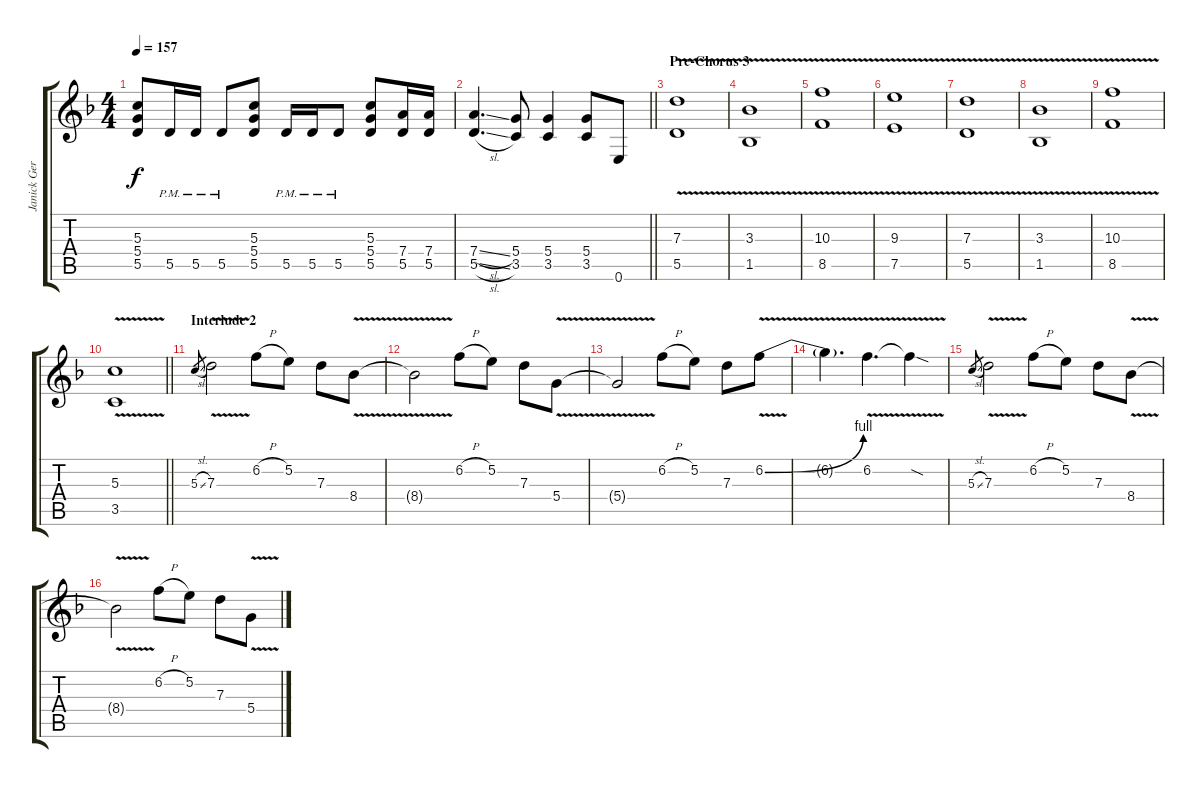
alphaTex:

\track ("Janick Gers" "Janick Ger") {instrument overdrivenguitar}
\staff {score tabs}
\tuning (E4 B3 G3 D3 A2 E2) {hide}
\ts (4 4)
\tempo 157
\clef g2
\ks f
(5.3 5.4 5.5).8{dy f} 5.5{pm}.16 5.5{pm}.16 5.5{pm}.8 (5.3 5.4 5.5).8 5.5{pm}.16 5.5{pm}.16 5.5{pm}.8 (5.3 5.4 5.5).8 (7.4 5.5).16 (7.4 5.5).16 |
\barLineRight lightlight
(7.4{sl} 5.5{sl}).4{d} (5.4 3.5).8 (5.4 3.5).4 (5.4 3.5).8 0.6.8 |
\section ("" "Pre-Chorus 3")
(7.3{v} 5.5{v}).1 |
(3.3{v} 1.5{v}).1 |
(10.3 8.5{v}).1 |
(9.3{v} 7.5{v}).1 |
(7.3{v} 5.5{v}).1 |
(3.3{v} 1.5{v}).1 |
(10.3{v} 8.5{v}).1 |
\barLineRight lightlight
(5.3{v} 3.5{v}).1 |
\section ("" "Interlude 2")
5.3{sl}.8{gr} 7.3{v}.2 6.2{h}.8 5.2.8 7.3.8 8.4{v}.8 |
8.4{t}.2 6.2{h}.8 5.2.8 7.3.8 5.4{v}.8 |
5.4{t}.2 6.2{h}.8 5.2.8 7.3.8 6.2{be (bend 0 0 60 4) v}.8 |
6.2{t}.4{d} 6.2{v}.4{d} 6.2{sod t}.4 |
5.3{sl}.8{gr} 7.3{v}.2 6.2{h}.8 5.2.8 7.3.8 8.4{v}.8 |
8.4{t}.2 6.2{h}.8 5.2.8 7.3.8 5.4{v}.8
